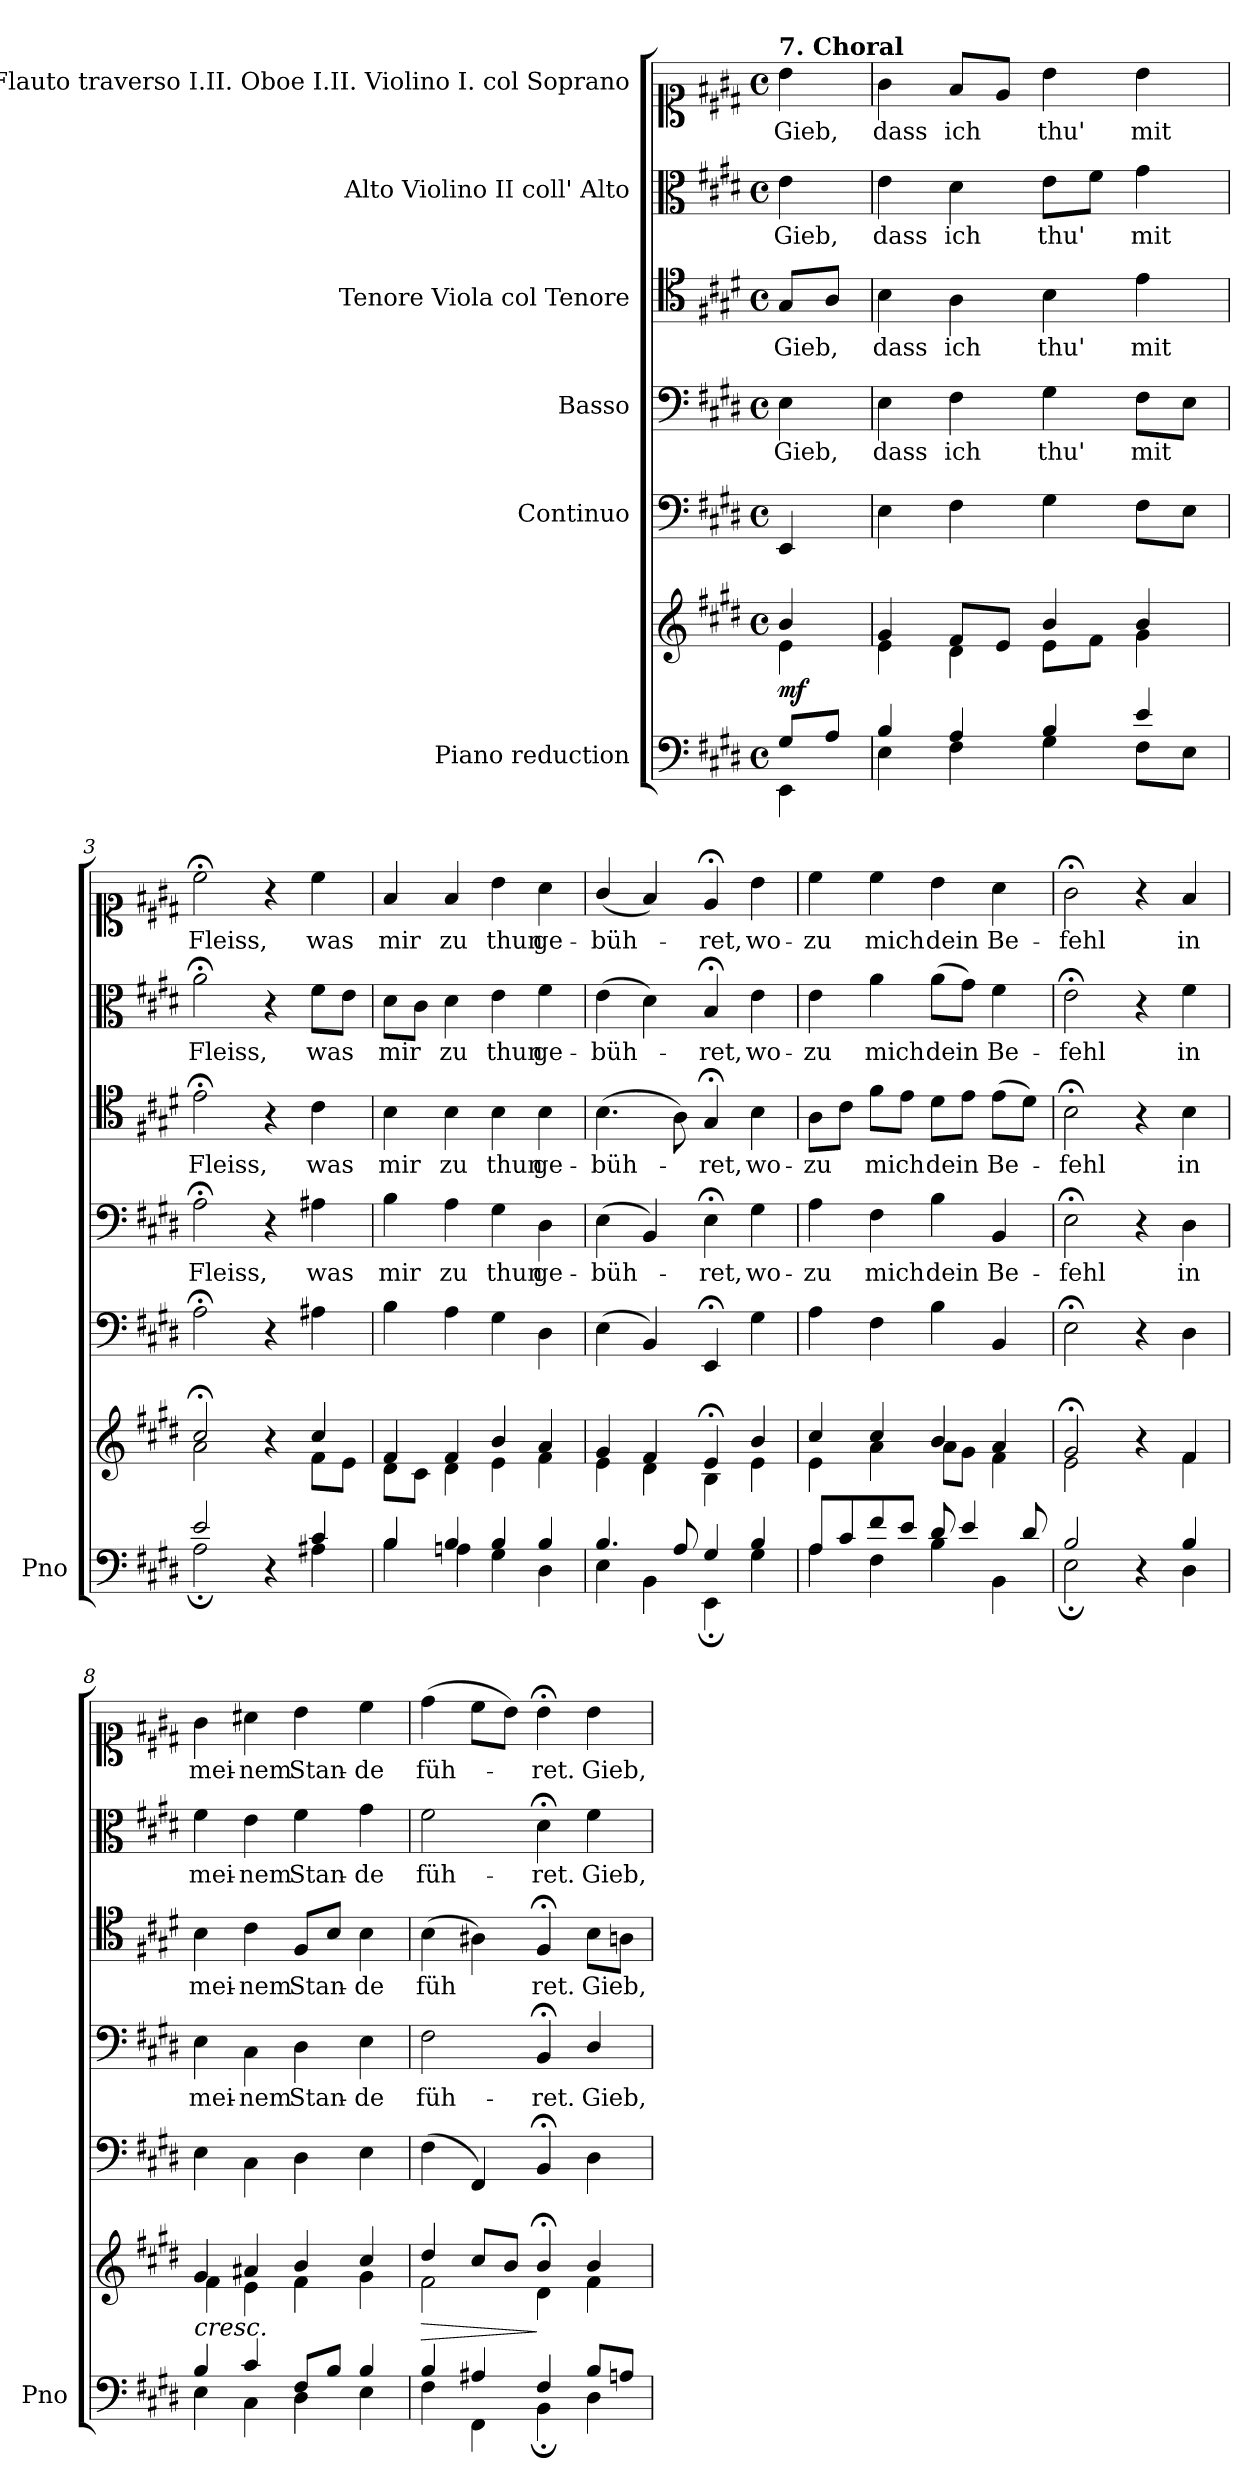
**kern	**kern	**dynam	**kern	**kern	**text	**kern	**text	**kern	**text	**kern	**text
*part6	*part6	*part6	*part5	*part4	*part4	*part3	*part3	*part2	*part2	*part1	*part1
*staff7	*staff6	*staff6/7	*staff5	*staff4	*staff4	*staff3	*staff3	*staff2	*staff2	*staff1	*staff1
*I"Piano reduction	*	*	*I"Continuo	*I"Basso	*	*I"Tenore Viola col Tenore	*	*I"Alto Violino II coll' Alto	*	*I"Soprano Flauto traverso I.II. Oboe I.II. Violino I. col Soprano	*
*I'Pno	*	*	*	*	*	*	*	*	*	*	*
*clefF4	*clefG2	*	*clefF4	*clefF4	*	*clefC4	*	*clefC3	*	*clefC1	*
*k[f#c#g#d#]	*k[f#c#g#d#]	*	*k[f#c#g#d#]	*k[f#c#g#d#]	*	*k[f#c#g#d#]	*	*k[f#c#g#d#]	*	*k[f#c#g#d#]	*
*M4/4	*M4/4	*	*M4/4	*M4/4	*	*M4/4	*	*M4/4	*	*M4/4	*
*met(c)	*met(c)	*	*met(c)	*met(c)	*	*met(c)	*	*met(c)	*	*met(c)	*
=1	=1	=1	=1	=1	=1	=1	=1	=1	=1	=1	=1
*^	*^	*	*	*	*	*	*	*	*	*	*
!	!	!	!	!	!	!	!	!	!	!	!	!LO:TX:a:B:t=7. Choral	!
!	!	!	!	!LO:DY:b	!	!	!LO:LY:b	!	!LO:LY:b	!	!LO:LY:b	!	!LO:LY:b
8G#/L	4EE\	4b/	4e\	mf	4EE/	4E\	Gieb,	8G#/L	Gieb,	4e\	Gieb,	4b\	Gieb,
8A/J	.	.	.	.	.	.	.	8A/J	.	.	.	.	.
=2	=2	=2	=2	=2	=2	=2	=2	=2	=2	=2	=2	=2	=2
!	!	!	!	!	!	!	!LO:LY:b	!	!LO:LY:b	!	!LO:LY:b	!	!LO:LY:b
4B/	4E\	4g#/	4e\	.	4E\	4E\	dass	4B\	dass	4e\	dass	4g#\	dass
!	!	!	!	!	!	!	!LO:LY:b	!	!LO:LY:b	!	!LO:LY:b	!	!LO:LY:b
4A/	4F#\	8f#/L	4d#\	.	4F#\	4F#\	ich	4A\	ich	4d#\	ich	8f#/L	ich
.	.	8e/J	.	.	.	.	.	.	.	.	.	8e/J	.
!	!	!	!	!	!	!	!LO:LY:b	!	!LO:LY:b	!	!LO:LY:b	!	!LO:LY:b
4B/	4G#\	4b/	8e\L	.	4G#\	4G#\	thu'	4B\	thu'	8e\L	thu'	4b\	thu'
.	.	.	8f#\J	.	.	.	.	.	.	8f#\J	.	.	.
!	!	!	!	!	!	!	!LO:LY:b	!	!LO:LY:b	!	!LO:LY:b	!	!LO:LY:b
4e/	8F#\L	4b/	4g#\	.	8F#\L	8F#\L	mit	4e\	mit	4g#\	mit	4b\	mit
.	8E\J	.	.	.	8E\J	8E\J	.	.	.	.	.	.	.
=3	=3	=3	=3	=3	=3	=3	=3	=3	=3	=3	=3	=3	=3
!	!	!	!	!	!	!	!LO:LY:b	!	!LO:LY:b	!	!LO:LY:b	!	!LO:LY:b
2e/	2A;\	2cc#;</	2a\	.	2A;<\	2A;<\	Fleiss,	2e;<\	Fleiss,	2a;<\	Fleiss,	2cc#;<\	Fleiss,
4r	4ryy	4r	4ryy	.	4r	4r	.	4r	.	4r	.	4r	.
!	!	!	!	!	!	!	!LO:LY:b	!	!LO:LY:b	!	!LO:LY:b	!	!LO:LY:b
4c#/	4A#X\	4cc#/	8f#\L	.	4A#X\	4A#X\	was	4c#\	was	8f#\L	was	4cc#\	was
.	.	.	8e\J	.	.	.	.	.	.	8e\J	.	.	.
=4	=4	=4	=4	=4	=4	=4	=4	=4	=4	=4	=4	=4	=4
!	!	!	!	!	!	!	!LO:LY:b	!	!LO:LY:b	!	!LO:LY:b	!	!LO:LY:b
4B/	4B\	4f#/	8d#\L	.	4B\	4B\	mir	4B\	mir	8d#\L	mir	4f#/	mir
.	.	.	8c#\J	.	.	.	.	.	.	8c#\J	.	.	.
!	!	!	!	!	!	!	!LO:LY:b	!	!LO:LY:b	!	!LO:LY:b	!	!LO:LY:b
4B/	4An\	4f#/	4d#\	.	4A\	4A\	zu	4B\	zu	4d#\	zu	4f#/	zu
!	!	!	!	!	!	!	!LO:LY:b	!	!LO:LY:b	!	!LO:LY:b	!	!LO:LY:b
4B/	4G#\	4b/	4e\	.	4G#\	4G#\	thun	4B\	thun	4e\	thun	4b\	thun
!	!	!	!	!	!	!	!LO:LY:b	!	!LO:LY:b	!	!LO:LY:b	!	!LO:LY:b
4B/	4D#\	4a/	4f#\	.	4D#\	4D#\	ge-	4B\	ge-	4f#\	ge-	4a\	ge-
=5	=5	=5	=5	=5	=5	=5	=5	=5	=5	=5	=5	=5	=5
!	!	!	!	!	!	!	!LO:LY:b	!	!LO:LY:b	!	!LO:LY:b	!	!LO:LY:b
4.B/	4E\	4g#/	4e\	.	(>4E\	(>4E\	büh-	(>4.B\	-büh-	(>4e\	-büh-	(<4g#/	büh-
.	4BB\	4f#/	4d#\	.	4BB/)	4BB/)	.	.	.	4d#\)	.	4f#/)	.
8A/	.	.	.	.	.	.	.	8A\)	.	.	.	.	.
!	!	!	!	!	!	!	!LO:LY:b	!	!LO:LY:b	!	!LO:LY:b	!	!LO:LY:b
4G#/	4EE;\	4e;</	4B\	.	4EE;</	4E;<\	-ret,	4G#;</	-ret,	4B;</	-ret,	4e;</	-ret,
!	!	!	!	!	!	!	!LO:LY:b	!	!LO:LY:b	!	!LO:LY:b	!	!LO:LY:b
4B/	4G#\	4b/	4e\	.	4G#\	4G#\	wo-	4B\	wo-	4e\	wo-	4b\	wo-
!!LO:LB:g=z
=6	=6	=6	=6	=6	=6	=6	=6	=6	=6	=6	=6	=6	=6
!	!	!	!	!	!	!	!LO:LY:b	!	!LO:LY:b	!	!LO:LY:b	!	!LO:LY:b
8A/L	4A\	4cc#/	4e\	.	4A\	4A\	zu	8A\L	zu	4e\	zu	4cc#\	zu
8c#/	.	.	.	.	.	.	.	8c#\J	.	.	.	.	.
!	!	!	!	!	!	!	!LO:LY:b	!	!LO:LY:b	!	!LO:LY:b	!	!LO:LY:b
8f#/	4F#\	4cc#/	4a\	.	4F#\	4F#\	mich	8f#\L	mich	4a\	mich	4cc#\	mich
8e/J	.	.	.	.	.	.	.	8e\J	.	.	.	.	.
!	!	!	!	!	!	!	!LO:LY:b	!	!LO:LY:b	!	!LO:LY:b	!	!LO:LY:b
8d#/	4B\	4b/	8a\L	.	4B\	4B\	dein	8d#\L	dein	(>8a\L	dein	4b\	dein
4e/	.	.	8g#\J	.	.	.	.	8e\J	.	8g#\J)	.	.	.
!	!	!	!	!	!	!	!LO:LY:b	!	!LO:LY:b	!	!LO:LY:b	!	!LO:LY:b
.	4BB\	4a/	4f#\	.	4BB/	4BB/	Be-	(>8e\L	Be-	4f#\	Be-	4a\	Be-
8d#/	.	.	.	.	.	.	.	8d#\J)	.	.	.	.	.
=7	=7	=7	=7	=7	=7	=7	=7	=7	=7	=7	=7	=7	=7
!	!	!	!	!	!	!	!LO:LY:b	!	!LO:LY:b	!	!LO:LY:b	!	!LO:LY:b
2B/	2E;\	2g#;</	2e\	.	2E;<\	2E;<\	fehl	2B;<\	-fehl	2e;<\	fehl	2g#;<\	fehl
4r	4ryy	4r	4ryy	.	4r	4r	.	4r	.	4r	.	4r	.
!	!	!	!	!	!	!	!LO:LY:b	!	!LO:LY:b	!	!LO:LY:b	!	!LO:LY:b
4B/	4D#\	4f#/	4f#\	.	4D#\	4D#\	in	4B\	in	4f#\	in	4f#/	in
=8	=8	=8	=8	=8	=8	=8	=8	=8	=8	=8	=8	=8	=8
!	!	!LO:TX:b:i:t=cresc.	!	!	!	!	!	!	!	!	!	!	!
!	!	!	!	!	!	!	!LO:LY:b	!	!LO:LY:b	!	!LO:LY:b	!	!LO:LY:b
4B/	4E\	4g#/	4f#\	.	4E\	4E\	mei-	4B\	mei-	4f#\	mei-	4g#\	mei-
!	!	!	!	!	!	!	!LO:LY:b	!	!LO:LY:b	!	!LO:LY:b	!	!LO:LY:b
4c#/	4C#\	4a#X/	4e\	.	4C#\	4C#\	nem	4c#\	nem	4e\	nem	4a#X\	nem
!	!	!	!	!	!	!	!LO:LY:b	!	!LO:LY:b	!	!LO:LY:b	!	!LO:LY:b
8F#/L	4D#\	4b/	4f#\	.	4D#\	4D#\	Stan-	8F#/L	Stan-	4f#\	Stan-	4b\	Stan-
8B/J	.	.	.	.	.	.	.	8B/J	.	.	.	.	.
!	!	!	!	!	!	!	!LO:LY:b	!	!LO:LY:b	!	!LO:LY:b	!	!LO:LY:b
4B/	4E\	4cc#/	4g#\	.	4E\	4E\	de	4B\	de	4g#\	de	4cc#\	de
=9	=9	=9	=9	=9	=9	=9	=9	=9	=9	=9	=9	=9	=9
!	!	!	!	!LO:HP:b	!	!	!LO:LY:b	!	!LO:LY:b	!	!LO:LY:b	!	!LO:LY:b
4B/	4F#\	4dd#/	2f#\	>	(>4F#\	2F#\	füh-	(>4B\	füh	2f#\	füh-	(>4dd#\	füh-
4A#X/	4FF#\	8cc#/L	.	.	4FF#/)	.	.	4A#X\)	.	.	.	8cc#\L	.
.	.	8b/J	.	.	.	.	.	.	.	.	.	8b\J)	.
!	!	!	!	!	!	!	!LO:LY:b	!	!LO:LY:b	!	!LO:LY:b	!	!LO:LY:b
4F#/	4BB;\	4b;</	4d#\	]	4BB;</	4BB;</	ret.	4F#;</	ret.	4d#;<\	ret.	4b;<\	-ret.
!	!	!	!	!	!	!	!LO:LY:b	!	!LO:LY:b	!	!LO:LY:b	!	!LO:LY:b
8B/L	4D#\	4b/	4f#\	.	4D#\	4D#/	Gieb,	8B\L	Gieb,	4f#\	Gieb,	4b\	Gieb,
8An/J	.	.	.	.	.	.	.	8An\J	.	.	.	.	.
*v	*v	*	*	*	*	*	*	*	*	*	*	*	*
*	*v	*v	*	*	*	*	*	*	*	*	*	*
=	=	=	=	=	=	=	=	=	=	=	=
*-	*-	*-	*-	*-	*-	*-	*-	*-	*-	*-	*-
